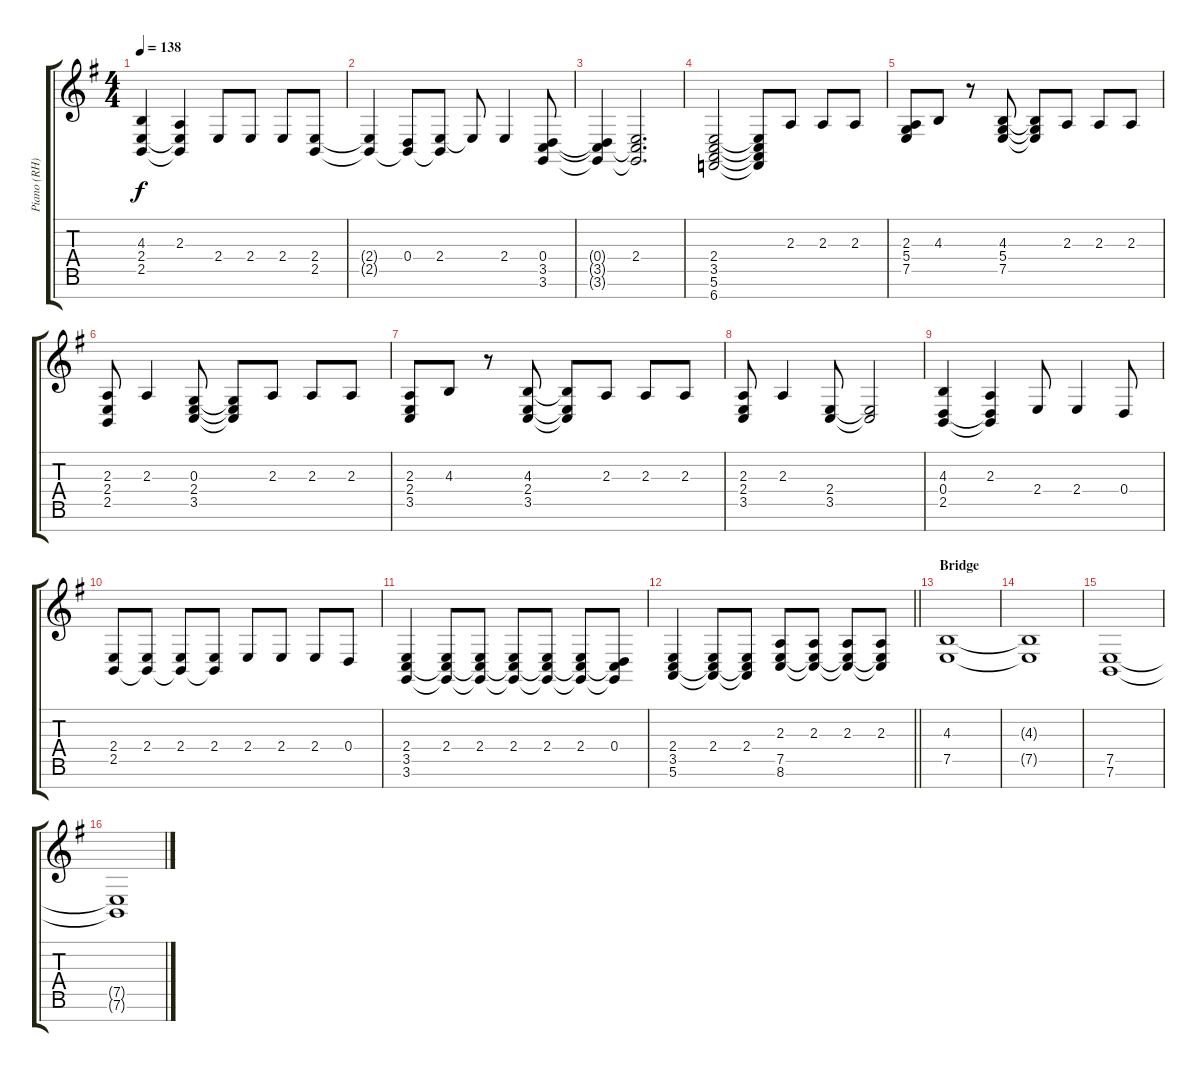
\track ("Piano (RH)" "Piano (RH)") {instrument acousticgrandpiano}
\staff {score tabs}
\tuning (E4 B3 G3 D3 A2 E2 B1) {hide}
\ts (4 4)
\tempo 138
\clef g2
\ks g
(4.3 2.4 2.5).4{dy f} (2.3 2.4{t} 2.5{t}).4 2.4.8 2.4.8 2.4.8 (2.4 2.5).8 |
(2.4{t} 2.5{t}).4 (0.4 2.5{t}).8 (2.4 2.5{t}).8 2.4{t}.8 2.4.4 (0.4 3.5 3.6).8 |
(0.4{t} 3.5{t} 3.6{t}).4 (2.4 3.5{t} 3.6{t}).2{d} |
(2.4 3.5 5.6 6.7).2 (2.4{t} 3.5{t} 5.6{t} 6.7{t}).8 2.3.8 2.3.8 2.3.8 |
(2.3 5.4 7.5).8 4.3.8 r.8 (4.3 5.4 7.5).8 (4.3{t} 5.4{t} 7.5{t}).8 2.3.8 2.3.8 2.3.8 |
(2.3 2.4 2.5).8 2.3.4 (0.3 2.4 3.5).8 (0.3{t} 2.4{t} 3.5{t}).8 2.3.8 2.3.8 2.3.8 |
(2.3 2.4 3.5).8 4.3.8 r.8 (4.3 2.4 3.5).8 (4.3{t} 2.4{t} 3.5{t}).8 2.3.8 2.3.8 2.3.8 |
(2.3 2.4 3.5).8 2.3.4 (2.4 3.5).8 (2.4{t} 3.5{t}).2 |
(4.3 0.4 2.5).4 (2.3 0.4{t} 2.5{t}).4 2.4.8 2.4.4 0.4.8 |
(2.4 2.5).8 (2.4 2.5{t}).8 (2.4 2.5{t}).8 (2.4 2.5{t}).8 2.4.8 2.4.8 2.4.8 0.4.8 |
(2.4 3.5 3.6).4 (2.4 3.5{t} 3.6{t}).8 (2.4 3.5{t} 3.6{t}).8 (2.4 3.5{t} 3.6{t}).8 (2.4 3.5{t} 3.6{t}).8 (2.4 3.5{t} 3.6{t}).8 (0.4 3.5{t} 3.6{t}).8 |
\barLineRight lightlight
(2.4 3.5 5.6).4 (2.4 3.5{t} 5.6{t}).8 (2.4 3.5{t} 5.6{t}).8 (2.3 7.5 8.6).8 (2.3 7.5{t} 8.6{t}).8 (2.3 7.5{t} 8.6{t}).8 (2.3 7.5{t} 8.6{t}).8 |
\section ("" "Bridge")
(4.3 7.5).1 |
(4.3{t} 7.5{t}).1 |
(7.5 7.6).1 |
(7.5{t} 7.6{t}).1
